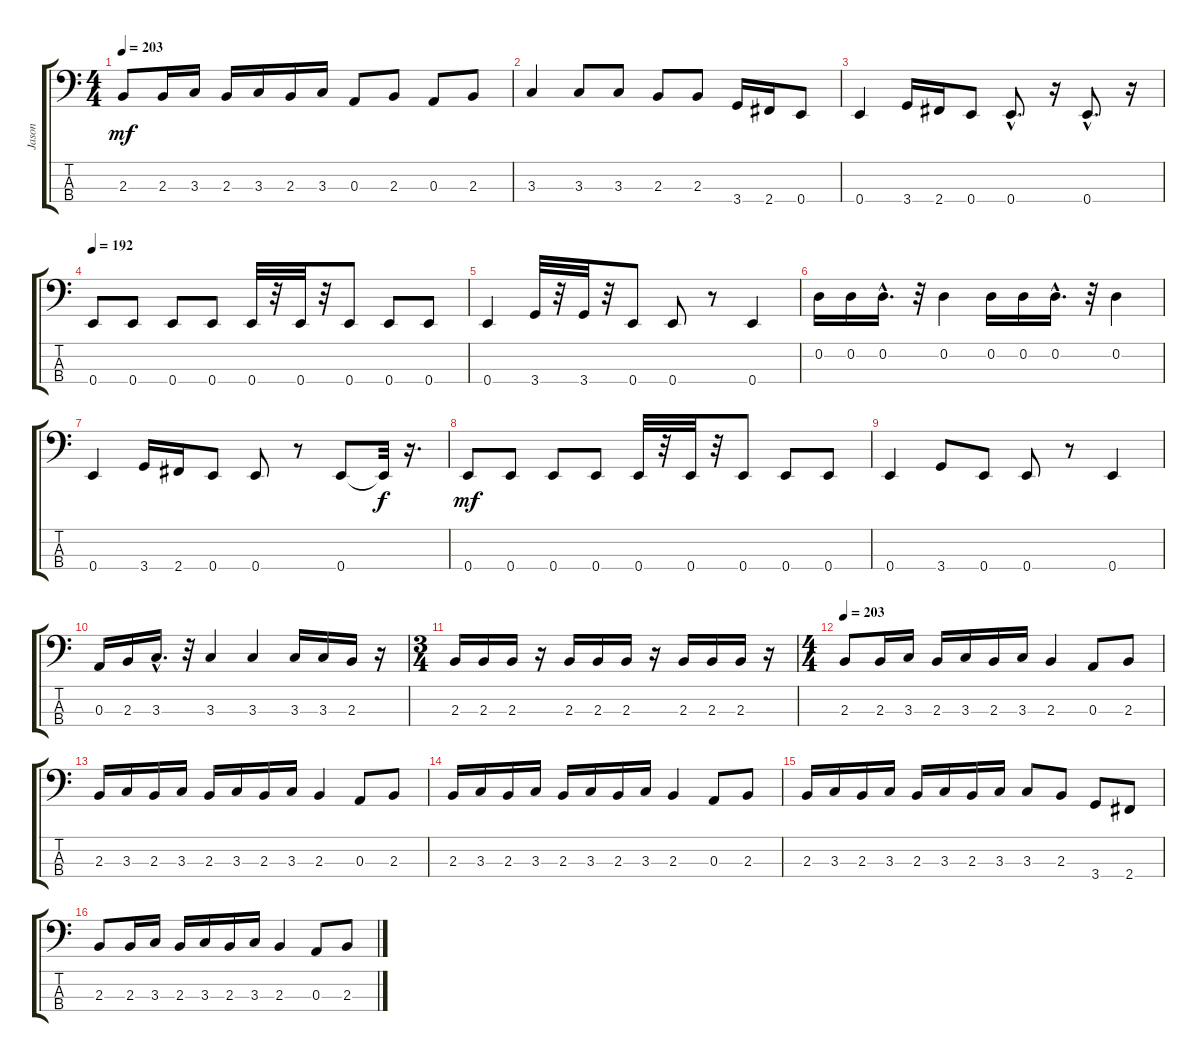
\track ("Jason" "Jason") {instrument electricbasspick}
\staff {score tabs}
\tuning (G2 D2 A1 E1) {hide}
\ts (4 4)
\tempo 203
\clef f4
\ks c
2.3.8{dy mf} 2.3.16 3.3.16 2.3.16 3.3.16 2.3.16 3.3.16 0.3.8 2.3.8 0.3.8 2.3.8 |
3.3.4 3.3.8 3.3.8 2.3.8 2.3.8 3.4.16 2.4.16 0.4.8 |
0.4.4 3.4.16 2.4.16 0.4.8 0.4{hac}.8{d} r.16 0.4{hac}.8{d} r.16 |
\tempo 192
0.4.8 0.4.8 0.4.8 0.4.8 0.4.32 r.32 0.4.32 r.32 0.4.8 0.4.8 0.4.8 |
0.4.4 3.4.32 r.32 3.4.32 r.32 0.4.8 0.4.8 r.8 0.4.4 |
0.2.16 0.2.16 0.2{hac}.16{d} r.32 0.2.4 0.2.16 0.2.16 0.2{hac}.16{d} r.32 0.2.4 |
0.4.4 3.4.16 2.4.16 0.4.8 0.4.8 r.8 0.4.8 0.4{t}.32{dy f} r.16{d} |
0.4.8{dy mf} 0.4.8 0.4.8 0.4.8 0.4.32 r.32 0.4.32 r.32 0.4.8 0.4.8 0.4.8 |
0.4.4 3.4.8 0.4.8 0.4.8 r.8 0.4.4 |
0.3.16 2.3.16 3.3{hac}.16{d} r.32 3.3.4 3.3.4 3.3.16 3.3.16 2.3.16 r.16 |
\ts (3 4)
2.3.16 2.3.16 2.3.16 r.16 2.3.16 2.3.16 2.3.16 r.16 2.3.16 2.3.16 2.3.16 r.16 |
\ts (4 4)
\tempo 203
2.3.8 2.3.16 3.3.16 2.3.16 3.3.16 2.3.16 3.3.16 2.3.4 0.3.8 2.3.8 |
2.3.16 3.3.16 2.3.16 3.3.16 2.3.16 3.3.16 2.3.16 3.3.16 2.3.4 0.3.8 2.3.8 |
2.3.16 3.3.16 2.3.16 3.3.16 2.3.16 3.3.16 2.3.16 3.3.16 2.3.4 0.3.8 2.3.8 |
2.3.16 3.3.16 2.3.16 3.3.16 2.3.16 3.3.16 2.3.16 3.3.16 3.3.8 2.3.8 3.4.8 2.4.8 |
2.3.8 2.3.16 3.3.16 2.3.16 3.3.16 2.3.16 3.3.16 2.3.4 0.3.8 2.3.8
